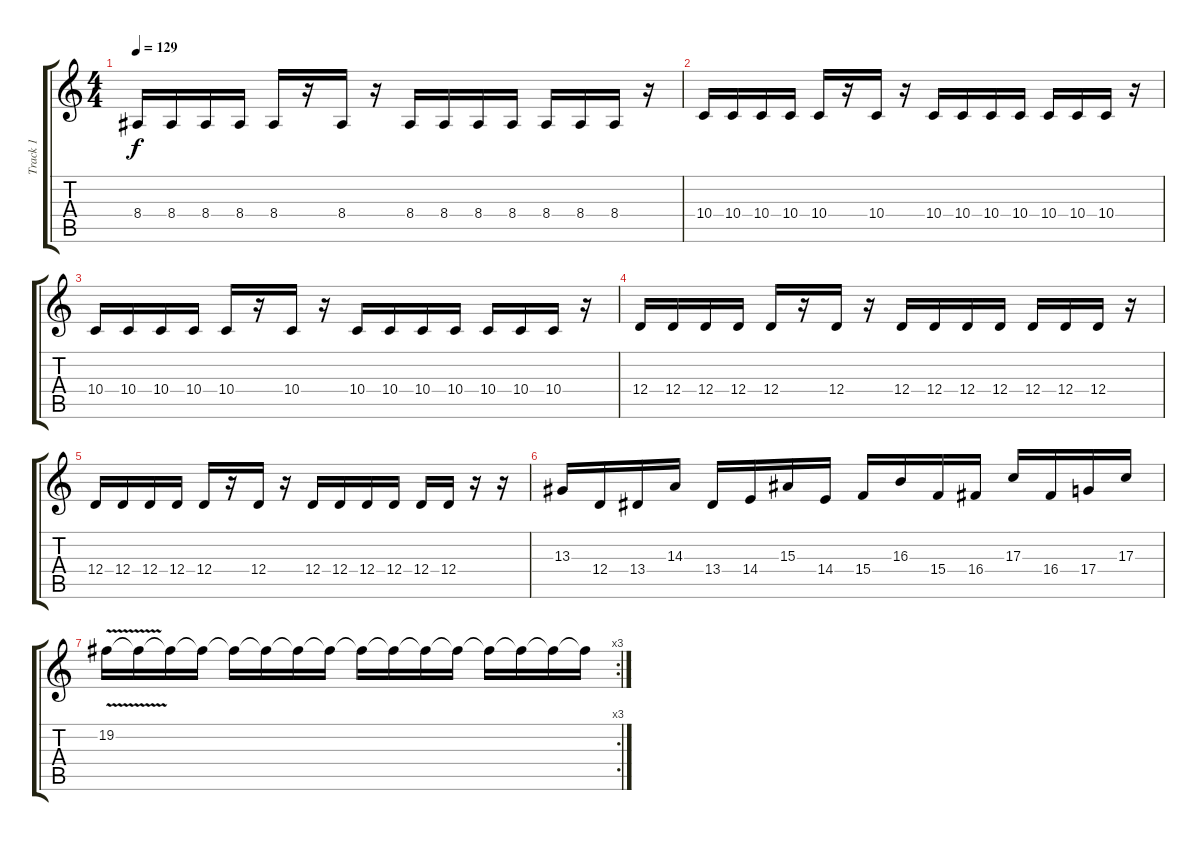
\track ("Track 1" "Track 1") {instrument lead5charang}
\staff {score tabs}
\tuning (E4 B3 G3 D3 A2 E2) {hide}
\ts (4 4)
\tempo 129
\clef g2
\ks c
8.4.16{dy f} 8.4.16 8.4.16 8.4.16 8.4.16 r.16 8.4.16 r.16 8.4.16 8.4.16 8.4.16 8.4.16 8.4.16 8.4.16 8.4.16 r.16 |
10.4.16 10.4.16 10.4.16 10.4.16 10.4.16 r.16 10.4.16 r.16 10.4.16 10.4.16 10.4.16 10.4.16 10.4.16 10.4.16 10.4.16 r.16 |
10.4.16 10.4.16 10.4.16 10.4.16 10.4.16 r.16 10.4.16 r.16 10.4.16 10.4.16 10.4.16 10.4.16 10.4.16 10.4.16 10.4.16 r.16 |
12.4.16 12.4.16 12.4.16 12.4.16 12.4.16 r.16 12.4.16 r.16 12.4.16 12.4.16 12.4.16 12.4.16 12.4.16 12.4.16 12.4.16 r.16 |
12.4.16 12.4.16 12.4.16 12.4.16 12.4.16 r.16 12.4.16 r.16 12.4.16 12.4.16 12.4.16 12.4.16 12.4.16 12.4.16 r.16 r.16 |
13.3.16 12.4.16 13.4.16 14.3.16 13.4.16 14.4.16 15.3.16 14.4.16 15.4.16 16.3.16 15.4.16 16.4.16 17.3.16 16.4.16 17.4.16 17.3.16 |
\rc 3
19.2{v}.16 19.2{t}.16 19.2{t}.16 19.2{t}.16 19.2{t}.16 19.2{t}.16 19.2{t}.16 19.2{t}.16 19.2{t}.16 19.2{t}.16 19.2{t}.16 19.2{t}.16 19.2{t}.16 19.2{t}.16 19.2{t}.16 19.2{t}.16
